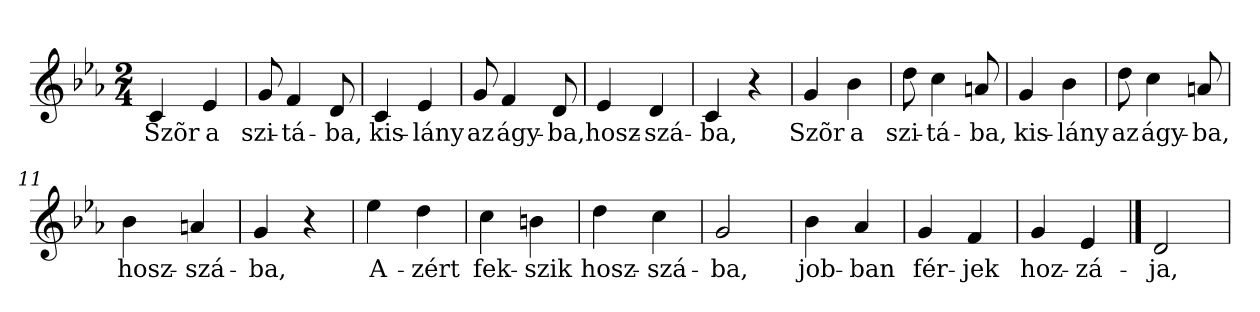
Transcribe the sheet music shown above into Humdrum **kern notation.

**kern	**text
*part1	*part1
*staff1	*staff1
!!LO:LB:g=z
*clefG2	*
*k[b-e-a-]	*
*c:	*
*M2/4	*
=1	=1
!	!LO:LY:b
4c/	Szõr
!	!LO:LY:b
4e-/	a
=2	=2
!	!LO:LY:b
8g/	szi-
!	!LO:LY:b
4f/	-tá-
!	!LO:LY:b
8d/	-ba,
=3	=3
!	!LO:LY:b
4c/	kis-
!	!LO:LY:b
4e-/	-lány
=4	=4
!	!LO:LY:b
8g/	az
!	!LO:LY:b
4f/	ágy-
!	!LO:LY:b
8d/	-ba,
=5	=5
!	!LO:LY:b
4e-/	hosz-
!	!LO:LY:b
4d/	-szá-
=6	=6
!	!LO:LY:b
4c/	-ba,
4r	.
!!LO:LB:g=z
=7	=7
!	!LO:LY:b
4g/	Szõr
!	!LO:LY:b
4b-\	a
=8	=8
!	!LO:LY:b
8dd\	szi-
!	!LO:LY:b
4cc\	-tá-
!	!LO:LY:b
8an/	-ba,
=9	=9
!	!LO:LY:b
4g/	kis-
!	!LO:LY:b
4b-\	-lány
=10	=10
!	!LO:LY:b
8dd\	az
!	!LO:LY:b
4cc\	ágy-
!	!LO:LY:b
8an/	-ba,
=11	=11
!	!LO:LY:b
4b-\	hosz-
!	!LO:LY:b
4an/	-szá-
=12	=12
!	!LO:LY:b
4g/	-ba,
4r	.
!!LO:LB:g=z
=13	=13
!	!LO:LY:b
4ee-\	A-
!	!LO:LY:b
4dd\	-zért
=14	=14
!	!LO:LY:b
4cc\	fek-
!	!LO:LY:b
4bn\	-szik
=15	=15
!	!LO:LY:b
4dd\	hosz-
!	!LO:LY:b
4cc\	-szá-
=16	=16
!	!LO:LY:b
2g/	-ba,
=17	=17
!	!LO:LY:b
4b-\	job-
!	!LO:LY:b
4a-/	-ban
=18	=18
!	!LO:LY:b
4g/	fér-
!	!LO:LY:b
4f/	-jek
=19	=19
!	!LO:LY:b
4g/	hoz-
!	!LO:LY:b
4e-/	-zá-
==20	==20
!	!LO:LY:b
2d/	-ja,
=	=
*-	*-
